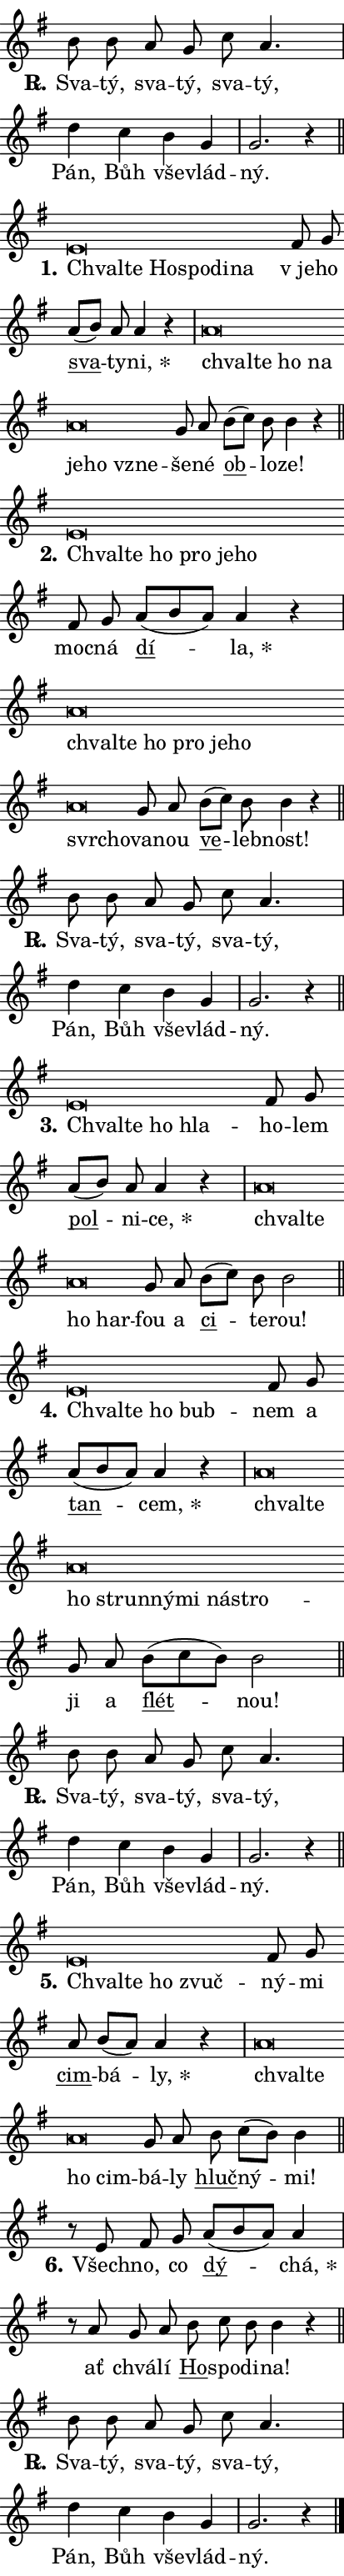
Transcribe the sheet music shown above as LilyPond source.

\version "2.22.1"
\header { tagline = "" }
\paper {
  indent = 0\cm
  top-margin = 0\cm
  right-margin = 0\cm
  bottom-margin = 0\cm
  left-margin = 0\cm
  paper-width = 7\cm
  page-breaking = #ly:one-page-breaking
  system-system-spacing.basic-distance = #11
  score-system-spacing.basic-distance = #11
  ragged-last = ##f
}


%% Author: Thomas Morley
%% https://lists.gnu.org/archive/html/lilypond-user/2020-05/msg00002.html
#(define (line-position grob)
"Returns position of @var[grob} in current system:
   @code{'start}, if at first time-step
   @code{'end}, if at last time-step
   @code{'middle} otherwise
"
  (let* ((col (ly:item-get-column grob))
         (ln (ly:grob-object col 'left-neighbor))
         (rn (ly:grob-object col 'right-neighbor))
         (col-to-check-left (if (ly:grob? ln) ln col))
         (col-to-check-right (if (ly:grob? rn) rn col))
         (break-dir-left
           (and
             (ly:grob-property col-to-check-left 'non-musical #f)
             (ly:item-break-dir col-to-check-left)))
         (break-dir-right
           (and
             (ly:grob-property col-to-check-right 'non-musical #f)
             (ly:item-break-dir col-to-check-right))))
        (cond ((eqv? 1 break-dir-left) 'start)
              ((eqv? -1 break-dir-right) 'end)
              (else 'middle))))

#(define (tranparent-at-line-position vctor)
  (lambda (grob)
  "Relying on @code{line-position} select the relevant enry from @var{vctor}.
Used to determine transparency,"
    (case (line-position grob)
      ((end) (not (vector-ref vctor 0)))
      ((middle) (not (vector-ref vctor 1)))
      ((start) (not (vector-ref vctor 2))))))

noteHeadBreakVisibility =
#(define-music-function (break-visibility)(vector?)
"Makes @code{NoteHead}s transparent relying on @var{break-visibility}"
#{
  \override NoteHead.transparent =
    #(tranparent-at-line-position break-visibility)
#})

#(define delete-ledgers-for-transparent-note-heads
  (lambda (grob)
    "Reads whether a @code{NoteHead} is transparent.
If so this @code{NoteHead} is removed from @code{'note-heads} from
@var{grob}, which is supposed to be @code{LedgerLineSpanner}.
As a result ledgers are not printed for this @code{NoteHead}"
    (let* ((nhds-array (ly:grob-object grob 'note-heads))
           (nhds-list
             (if (ly:grob-array? nhds-array)
                 (ly:grob-array->list nhds-array)
                 '()))
           ;; Relies on the transparent-property being done before
           ;; Staff.LedgerLineSpanner.after-line-breaking is executed.
           ;; This is fragile ...
           (to-keep
             (remove
               (lambda (nhd)
                 (ly:grob-property nhd 'transparent #f))
               nhds-list)))
      ;; TODO find a better method to iterate over grob-arrays, similiar
      ;; to filter/remove etc for lists
      ;; For now rebuilt from scratch
      (set! (ly:grob-object grob 'note-heads)  '())
      (for-each
        (lambda (nhd)
          (ly:pointer-group-interface::add-grob grob 'note-heads nhd))
        to-keep))))

hideNotes = {
  \noteHeadBreakVisibility #begin-of-line-visible
}
unHideNotes = {
  \noteHeadBreakVisibility #all-visible
}

% work-around for resetting accidentals
% https://lilypond.org/doc/v2.23/Documentation/notation/displaying-rhythms#unmetered-music
cadenzaMeasure = {
  \cadenzaOff
  \partial 1024 s1024
  \cadenzaOn
}

#(define-markup-command (accent layout props text) (markup?)
  "Underline accented syllable"
  (interpret-markup layout props
    #{\markup \override #'(offset . 4.3) \underline { #text }#}))

responsum = \markup \concat {
  "R" \hspace #-1.05 \path #0.1 #'((moveto 0 0.07) (lineto 0.9 0.8)) \hspace #0.05 "."
}

\layout {
    \context {
        \Staff
        \remove "Time_signature_engraver"
        \override LedgerLineSpanner.after-line-breaking = #delete-ledgers-for-transparent-note-heads
    }
    \context {
        \Voice {
            \override NoteHead.output-attributes = #'((class . "notehead"))
            \override Hairpin.height = #0.55
        }
    }
    \context {
        \Lyrics {
            \override StanzaNumber.output-attributes = #'((class . "stanzanumber"))
            \override LyricSpace.minimum-distance = #0.9
            \override LyricText.font-name = #"TeX Gyre Schola"
            \override LyricText.font-size = 1
            \override StanzaNumber.font-name = #"TeX Gyre Schola Bold"
            \override StanzaNumber.font-size = 1
        }
    }
}

% magnetic-lyrics.ily
%
%   written by
%     Jean Abou Samra <jean@abou-samra.fr>
%     Werner Lemberg <wl@gnu.org>
%
%   adapted by
%     Jiri Hon <jiri.hon@gmail.com>
%
% Version 2022-Apr-15

% https://www.mail-archive.com/lilypond-user@gnu.org/msg149350.html

#(define (Left_hyphen_pointer_engraver context)
   "Collect syllable-hyphen-syllable occurrences in lyrics and store
them in properties.  This engraver only looks to the left.  For
example, if the lyrics input is @code{foo -- bar}, it does the
following.

@itemize @bullet
@item
Set the @code{text} property of the @code{LyricHyphen} grob between
@q{foo} and @q{bar} to @code{foo}.

@item
Set the @code{left-hyphen} property of the @code{LyricText} grob with
text @q{foo} to the @code{LyricHyphen} grob between @q{foo} and
@q{bar}.
@end itemize

Use this auxiliary engraver in combination with the
@code{lyric-@/text::@/apply-@/magnetic-@/offset!} hook."
   (let ((hyphen #f)
         (text #f))
     (make-engraver
      (acknowledgers
       ((lyric-syllable-interface engraver grob source-engraver)
        (set! text grob)))
      (end-acknowledgers
       ((lyric-hyphen-interface engraver grob source-engraver)
        ;(when (not (grob::has-interface grob 'lyric-space-interface))
          (set! hyphen grob)));)
      ((stop-translation-timestep engraver)
       (when (and text hyphen)
         (ly:grob-set-object! text 'left-hyphen hyphen))
       (set! text #f)
       (set! hyphen #f)))))

#(define (lyric-text::apply-magnetic-offset! grob)
   "If the space between two syllables is less than the value in
property @code{LyricText@/.details@/.squash-threshold}, move the right
syllable to the left so that it gets concatenated with the left
syllable.

Use this function as a hook for
@code{LyricText@/.after-@/line-@/breaking} if the
@code{Left_@/hyphen_@/pointer_@/engraver} is active."
   (let ((hyphen (ly:grob-object grob 'left-hyphen #f)))
     (when hyphen
       (let ((left-text (ly:spanner-bound hyphen LEFT)))
         (when (grob::has-interface left-text 'lyric-syllable-interface)
           (let* ((common (ly:grob-common-refpoint grob left-text X))
                  (this-x-ext (ly:grob-extent grob common X))
                  (left-x-ext
                   (begin
                     ;; Trigger magnetism for left-text.
                     (ly:grob-property left-text 'after-line-breaking)
                     (ly:grob-extent left-text common X)))
                  ;; `delta` is the gap width between two syllables.
                  (delta (- (interval-start this-x-ext)
                            (interval-end left-x-ext)))
                  (details (ly:grob-property grob 'details))
                  (threshold (assoc-get 'squash-threshold details 0.2)))
             (when (< delta threshold)
               (let* (;; We have to manipulate the input text so that
                      ;; ligatures crossing syllable boundaries are not
                      ;; disabled.  For languages based on the Latin
                      ;; script this is essentially a beautification.
                      ;; However, for non-Western scripts it can be a
                      ;; necessity.
                      (lt (ly:grob-property left-text 'text))
                      (rt (ly:grob-property grob 'text))
                      (is-space (grob::has-interface hyphen 'lyric-space-interface))
                      (space (if is-space " " ""))
                      (space-markup (grob-interpret-markup grob " "))
                      (space-size (interval-length (ly:stencil-extent space-markup X)))
                      (extra-delta (if is-space space-size 0))
                      ;; Append new syllable.
                      (ltrt-space (if (and (string? lt) (string? rt))
                                (string-append lt space rt)
                                (make-concat-markup (list lt space rt))))
                      ;; Right-align `ltrt` to the right side.
                      (ltrt-space-markup (grob-interpret-markup
                               grob
                               (make-translate-markup
                                (cons (interval-length this-x-ext) 0)
                                (make-right-align-markup ltrt-space)))))
                 (begin
                   ;; Don't print `left-text`.
                   (ly:grob-set-property! left-text 'stencil #f)
                   ;; Set text and stencil (which holds all collected
                   ;; syllables so far) and shift it to the left.
                   (ly:grob-set-property! grob 'text ltrt-space)
                   (ly:grob-set-property! grob 'stencil ltrt-space-markup)
                   (ly:grob-translate-axis! grob (- (- delta extra-delta)) X))))))))))


#(define (lyric-hyphen::displace-bounds-first grob)
   ;; Make very sure this callback isn't triggered too early.
   (let ((left (ly:spanner-bound grob LEFT))
         (right (ly:spanner-bound grob RIGHT)))
     (ly:grob-property left 'after-line-breaking)
     (ly:grob-property right 'after-line-breaking)
     (ly:lyric-hyphen::print grob)))

squashThreshold = #0.4

\layout {
  \context {
    \Lyrics
    \consists #Left_hyphen_pointer_engraver
    \override LyricText.after-line-breaking =
      #lyric-text::apply-magnetic-offset!
    \override LyricHyphen.stencil = #lyric-hyphen::displace-bounds-first
    \override LyricText.details.squash-threshold = \squashThreshold
    \override LyricHyphen.minimum-distance = 0
    \override LyricHyphen.minimum-length = \squashThreshold
  }
}

squash = \override LyricText.details.squash-threshold = 9999
unSquash = \override LyricText.details.squash-threshold = \squashThreshold

left = \override LyricText.self-alignment-X = #LEFT
unLeft = \revert LyricText.self-alignment-X

starOffset = #(lambda (grob) 
                (let ((x_offset (ly:self-alignment-interface::aligned-on-x-parent grob)))
                  (if (= x_offset 0) 0 (+ x_offset 1.2))))

star = #(define-music-function (syllable)(string?)
"Append star separator at the end of a syllable"
#{
  \once \override LyricText.X-offset = #starOffset
  \lyricmode { \markup {
    #syllable
    \override #'((font-name . "TeX Gyre Schola Bold")) \hspace #0.2 \lower #0.65 \larger "*"
  } }
#})

starAccent = #(define-music-function (syllable)(string?)
"Append star separator at the end of a syllable and make accent"
#{
  \once \override LyricText.X-offset = #starOffset
  \lyricmode { \markup {
    \accent #syllable
    \override #'((font-name . "TeX Gyre Schola Bold")) \hspace #0.2 \lower #0.65 \larger "*"
  } }
#})

breath = #(define-music-function (syllable)(string?)
"Append breathing indicator at the end of a syllable"
#{
  \lyricmode { \markup { #syllable "+" } }
#})

optionalBreath = #(define-music-function (syllable)(string?)
"Append optional breathing indicator at the end of a syllable"
#{
  \lyricmode { \markup { #syllable "(+)" } }
#})


\score {
    <<
        \new Voice = "melody" { \cadenzaOn \key g \major \relative { b'8 b a g c a4. \cadenzaMeasure \bar "|" d4 c \bar "" b g \cadenzaMeasure \bar "|" g2. r4 \cadenzaMeasure \bar "||" \break }
\relative { e'\breve*1/16 \hideNotes \breve*1/16 \bar "" \breve*1/16 \bar "" \breve*1/16 \bar "" \breve*1/16 \breve*1/16 \bar "" \unHideNotes fis8 g \bar "" a[( b)] a a4 r \cadenzaMeasure \bar "|" a\breve*1/16 \hideNotes \breve*1/16 \bar "" \breve*1/16 \bar "" \breve*1/16 \bar "" \breve*1/16 \bar "" \breve*1/16 \breve*1/16 \bar "" \unHideNotes g8 a \bar "" b[( c)] b b4 r \cadenzaMeasure \bar "||" \break }
\relative { e'\breve*1/16 \hideNotes \breve*1/16 \bar "" \breve*1/16 \bar "" \breve*1/16 \bar "" \breve*1/16 \breve*1/16 \bar "" \unHideNotes fis8 g \bar "" a[( b a)] a4 r \cadenzaMeasure \bar "|" a\breve*1/16 \hideNotes \breve*1/16 \bar "" \breve*1/16 \bar "" \breve*1/16 \bar "" \breve*1/16 \bar "" \breve*1/16 \bar "" \breve*1/16 \breve*1/16 \bar "" \unHideNotes g8 a \bar "" b[( c)] b b4 r \cadenzaMeasure \bar "||" \break }
\relative { b'8 b a g c a4. \cadenzaMeasure \bar "|" d4 c \bar "" b g \cadenzaMeasure \bar "|" g2. r4 \cadenzaMeasure \bar "||" \break }
\relative { e'\breve*1/16 \hideNotes \breve*1/16 \bar "" \breve*1/16 \breve*1/16 \bar "" \unHideNotes fis8 g \bar "" a[( b)] a a4 r \cadenzaMeasure \bar "|" a\breve*1/16 \hideNotes \breve*1/16 \bar "" \breve*1/16 \breve*1/16 \bar "" \unHideNotes g8 a \bar "" b[( c)] b b2 \cadenzaMeasure \bar "||" \break }
\relative { e'\breve*1/16 \hideNotes \breve*1/16 \bar "" \breve*1/16 \breve*1/16 \bar "" \unHideNotes fis8 g \bar "" a[( b a)] a4 r \cadenzaMeasure \bar "|" a\breve*1/16 \hideNotes \breve*1/16 \bar "" \breve*1/16 \bar "" \breve*1/16 \bar "" \breve*1/16 \bar "" \breve*1/16 \bar "" \breve*1/16 \breve*1/16 \bar "" \unHideNotes g8 a \bar "" b[( c b)] b2 \cadenzaMeasure \bar "||" \break }
\relative { b'8 b a g c a4. \cadenzaMeasure \bar "|" d4 c \bar "" b g \cadenzaMeasure \bar "|" g2. r4 \cadenzaMeasure \bar "||" \break }
\relative { e'\breve*1/16 \hideNotes \breve*1/16 \bar "" \breve*1/16 \breve*1/16 \bar "" \unHideNotes fis8 g \bar "" a b[( a)] a4 r \cadenzaMeasure \bar "|" a\breve*1/16 \hideNotes \breve*1/16 \bar "" \breve*1/16 \breve*1/16 \bar "" \unHideNotes g8 a \bar "" b c[( b)] b4 \cadenzaMeasure \bar "||" \break }
\relative { r8 e' fis8 g \bar "" a[( b a)] a4 \cadenzaMeasure \bar "|" r8 a8 g8 a \bar "" b c b b4 r \cadenzaMeasure \bar "||" \break }
\relative { b'8 b a g c a4. \cadenzaMeasure \bar "|" d4 c \bar "" b g \cadenzaMeasure \bar "|" g2. r4 \cadenzaMeasure \bar "||" \break } \bar "|." }
        \new Lyrics \lyricsto "melody" { \lyricmode { \set stanza = \responsum
Sva -- tý, sva -- tý, sva -- tý, Pán, Bůh vše -- vlád -- ný.
\set stanza = "1."
\left Chval -- \squash te Ho -- spo -- di -- na \unLeft \unSquash "v je" -- ho \markup \accent sva -- ty -- \star ni, \left chval -- \squash te ho na je -- ho vzne -- \unLeft \unSquash še -- né \markup \accent ob -- lo -- ze!
\set stanza = "2."
\left Chval -- \squash te ho pro je -- ho \unLeft \unSquash moc -- ná \markup \accent dí -- \star la, \left chval -- \squash te ho pro je -- ho svr -- cho -- \unLeft \unSquash va -- nou \markup \accent ve -- leb -- nost!
\set stanza = \responsum
Sva -- tý, sva -- tý, sva -- tý, Pán, Bůh vše -- vlád -- ný.
\set stanza = "3."
\left Chval -- \squash te ho hla -- \unLeft \unSquash ho -- lem \markup \accent pol -- ni -- \star ce, \left chval -- \squash te ho har -- \unLeft \unSquash fou a \markup \accent ci -- te -- rou!
\set stanza = "4."
\left Chval -- \squash te ho bub -- \unLeft \unSquash nem a \markup \accent tan -- \star cem, \left chval -- \squash te ho strun -- ný -- mi ná -- stro -- \unLeft \unSquash ji a \markup \accent flét -- nou!
\set stanza = \responsum
Sva -- tý, sva -- tý, sva -- tý, Pán, Bůh vše -- vlád -- ný.
\set stanza = "5."
\left Chval -- \squash te ho zvuč -- \unLeft \unSquash ný -- mi \markup \accent cim -- bá -- \star ly, \left chval -- \squash te ho cim -- \unLeft \unSquash bá -- ly \markup \accent hluč -- ný -- mi!
\set stanza = "6."
Všech -- no, co \markup \accent dý -- \star chá, ať chvá -- lí \markup \accent Ho -- spo -- di -- na!
\set stanza = \responsum
Sva -- tý, sva -- tý, sva -- tý, Pán, Bůh vše -- vlád -- ný. } }
    >>
    \layout {}
}
